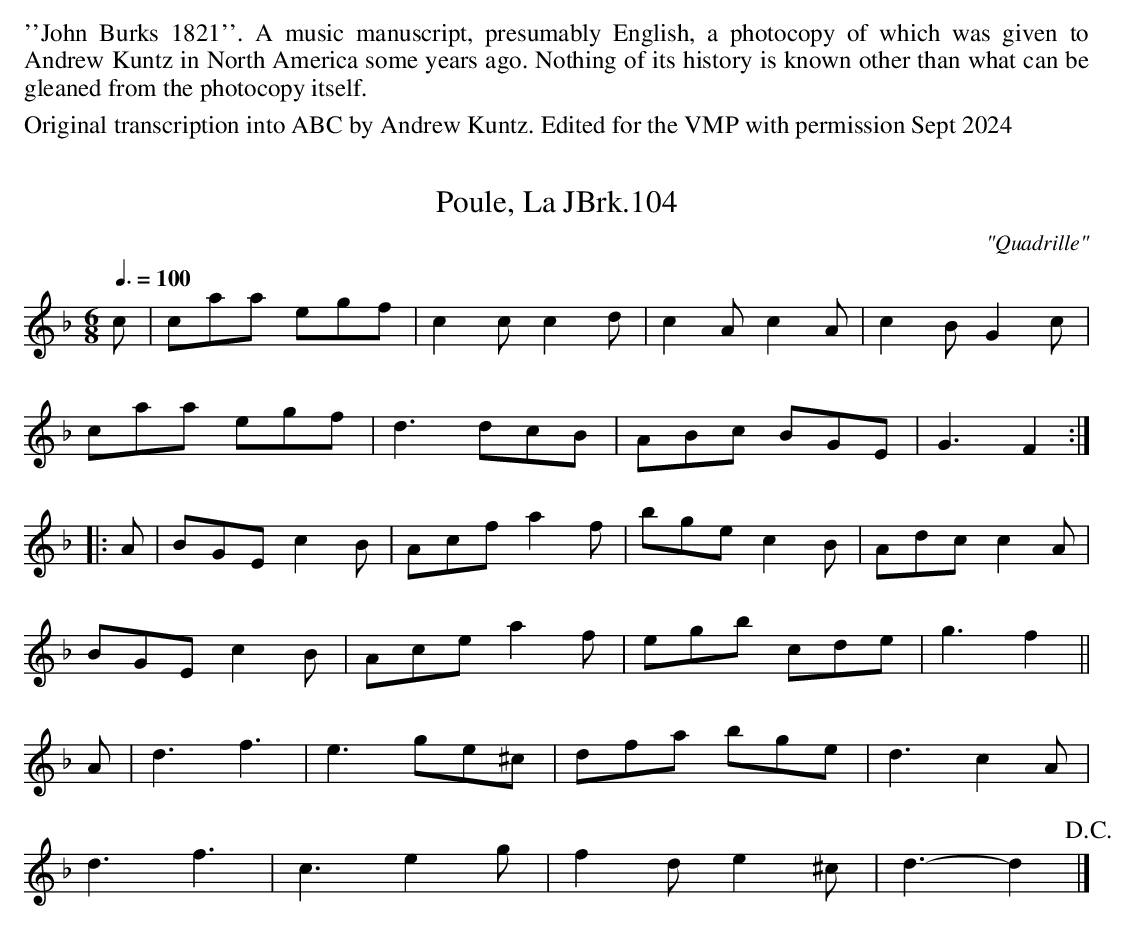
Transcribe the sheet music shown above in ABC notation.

X:1
T:Poule, La JBrk.104
Q:3/8=100
M:6/8
L:1/8
C:"Quadrille"
K:F
c|caa egf|c2c c2d|c2Ac2A|c2B G2c|
caa egf|d3 dcB|ABc BGE|G3 F2:|
|:A|BGE c2B|Acf a2f|bge c2B|Adc c2A|
BGE c2B|Ace a2f|egb cde|g3-f2||
A|d3 f3|e3 ge^c|dfa bge|d3 c2A|
d3f3|c3 e2g|f2d e2^c|d3-d2!D.C.!|]
